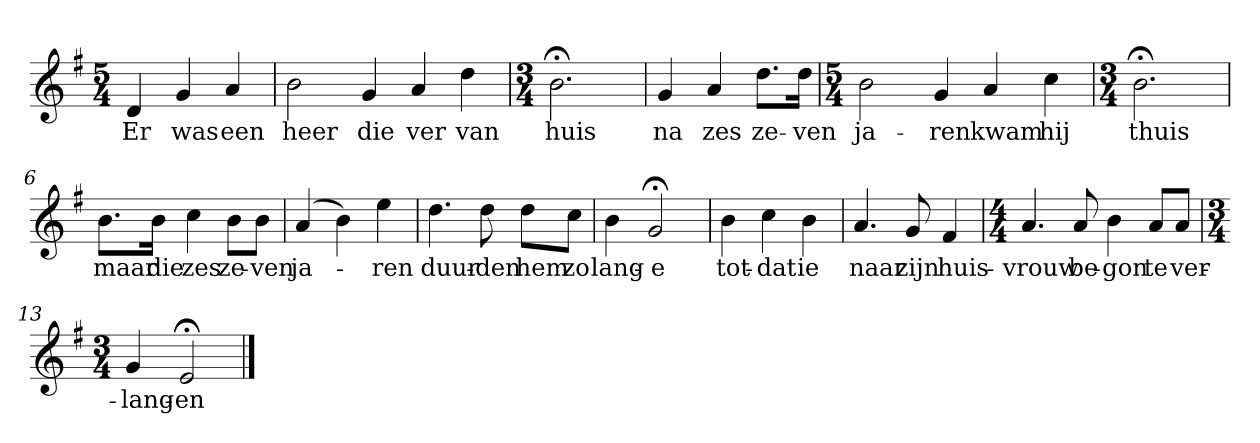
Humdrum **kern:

**kern	**text
*part1	*part1
*staff1	*staff1
*k[f#]	*
*G:	*
*M5/4	*
*MM120	*
=	=
4d	Er
4g	was
4a	een
=1	=1
2b	heer
4g	die
4a	ver
4dd	van
=2	=2
*M3/4	*
2.b;<	huis
=3	=3
4g	na
4a	zes
8.ddL	ze-
16ddJk	-ven
=4	=4
*M5/4	*
2b	ja-
4g	-ren
4a	kwam
4cc	hij
=5	=5
*M3/4	*
2.b;<	thuis
=6	=6
8.bL	maar
16bJk	die
4cc	zes
8bL	ze-
8bJ	-ven
=7	=7
(4a	ja-
4b)	.
4ee	-ren
=8	=8
4.dd	duur-
8dd	-den
8ddL	hem
8ccJ	zo
=9	=9
4b	lang-
2g;<	-e
=10	=10
4b	tot-
4cc	-dat
4b	ie
=11	=11
4.a	naar
8g	zijn
4f#	huis-
=12	=12
*M4/4	*
4.a	-vrouw
8a	be-
4b	-gon
8aL	te
8aJ	ver-
=13	=13
*M3/4	*
4g	-lang-
2e;<	-en
==	==
*-	*-
